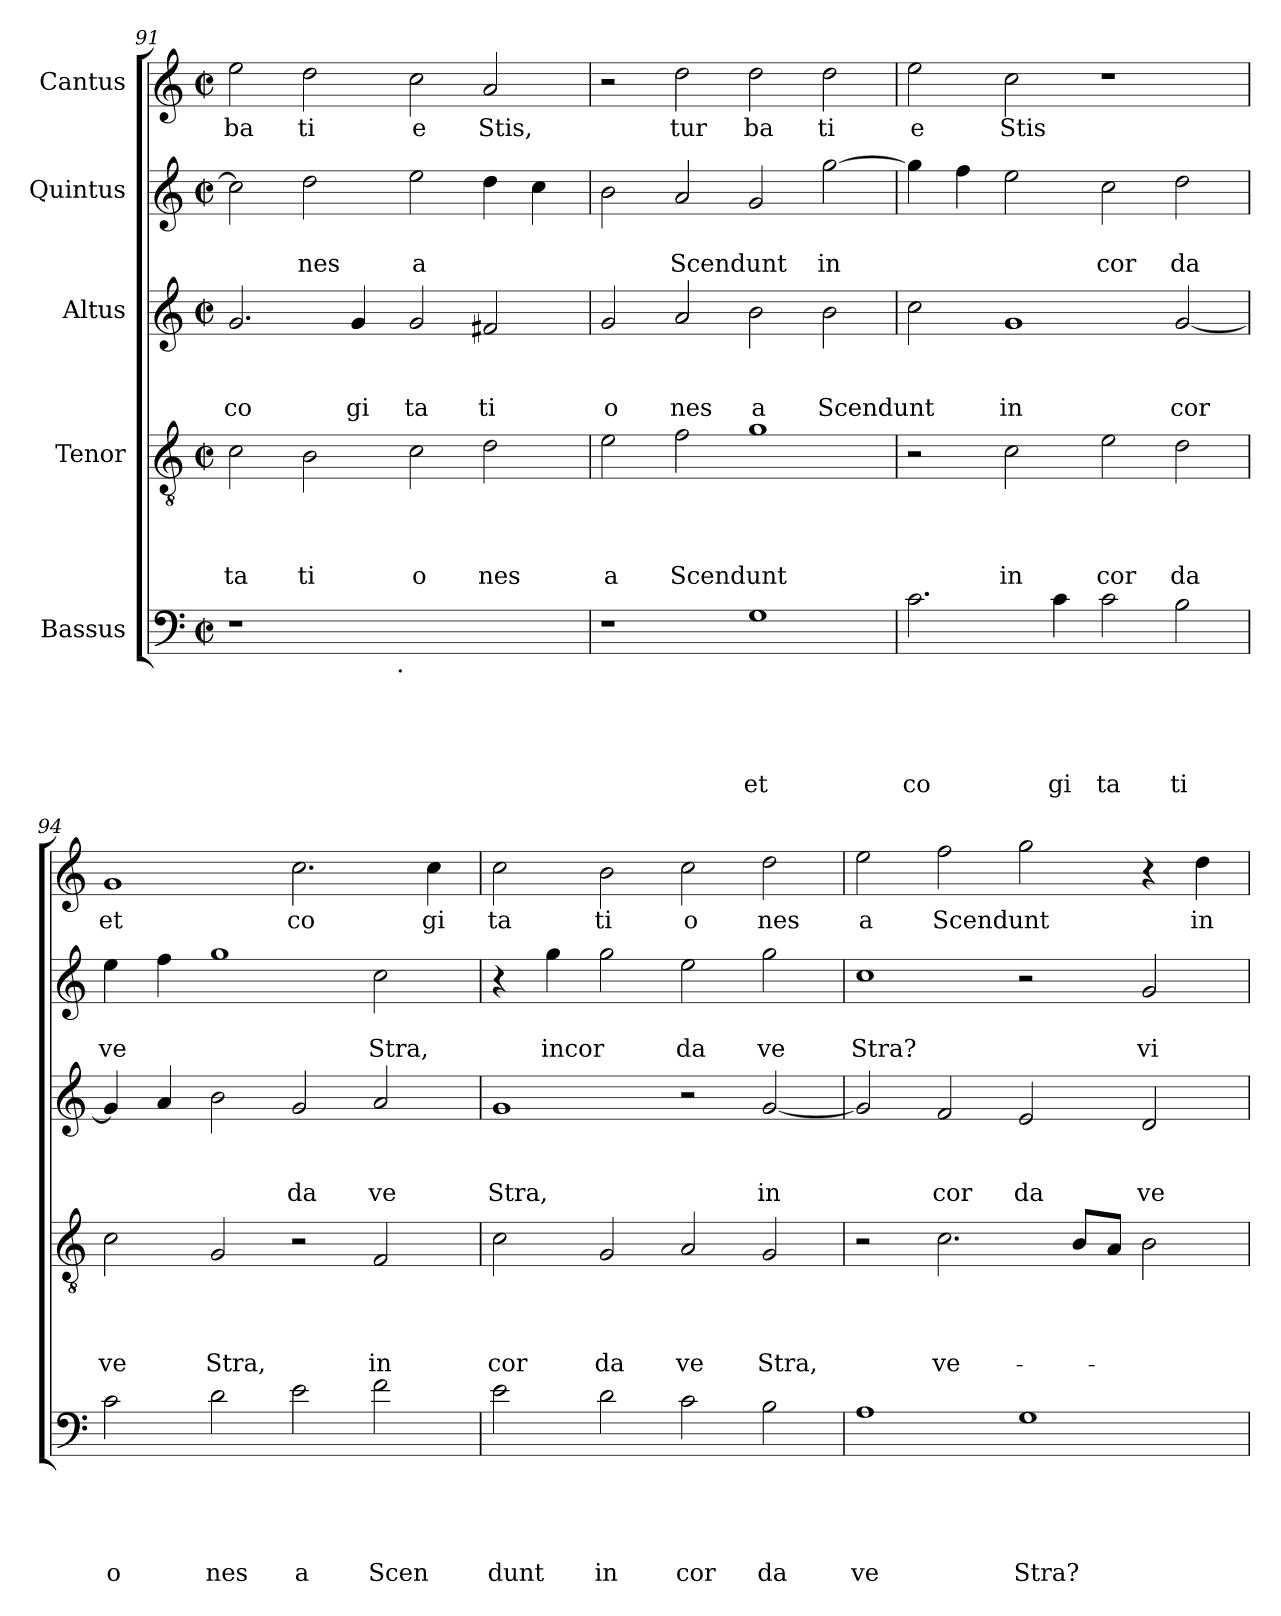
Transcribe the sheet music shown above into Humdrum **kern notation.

**kern	**text	**text	**text	**text	**text	**kern	**text	**text	**text	**text	**kern	**text	**text	**text	**kern	**text	**text	**kern	**text
*part5	*part5	*part5	*part5	*part5	*part5	*part4	*part4	*part4	*part4	*part4	*part3	*part3	*part3	*part3	*part2	*part2	*part2	*part1	*part1
*staff5	*staff5	*staff5	*staff5	*staff5	*staff5	*staff4	*staff4	*staff4	*staff4	*staff4	*staff3	*staff3	*staff3	*staff3	*staff2	*staff2	*staff2	*staff1	*staff1
*I"Bassus	*	*	*	*	*	*I"Tenor	*	*	*	*	*I"Altus	*	*	*	*I"Quintus	*	*	*I"Cantus	*
*clefF4	*	*	*	*	*	*clefGv2	*	*	*	*	*clefG2	*	*	*	*clefG2	*	*	*clefG2	*
*k[]	*	*	*	*	*	*k[]	*	*	*	*	*k[]	*	*	*	*k[]	*	*	*k[]	*
*C:	*	*	*	*	*	*C:	*	*	*	*	*C:	*	*	*	*C:	*	*	*C:	*
*M2/2	*	*	*	*	*	*M2/2	*	*	*	*	*M2/2	*	*	*	*M2/2	*	*	*M2/2	*
*met(c|)	*	*	*	*	*	*met(c|)	*	*	*	*	*met(c|)	*	*	*	*met(c|)	*	*	*met(c|)	*
=91	=91	=91	=91	=91	=91	=91	=91	=91	=91	=91	=91	=91	=91	=91	=91	=91	=91	=91	=91
!	!	!	!	!	!	!	!	!	!	!LO:LY:b	!	!	!	!LO:LY:b	!	!	!	!	!LO:LY:b
*^	*	*	*	*	*	*	*	*	*	*	*	*	*	*	*	*	*	*	*
1r	2ryy	.	.	.	.	.	2c\	.	.	.	ta	2.g/	.	.	co	2cc\]	.	.	2ee\	ba
!	!	!	!	!	!	!	!	!	!	!	!LO:LY:b	!	!	!	!	!	!	!LO:LY:b	!	!LO:LY:b
.	4...ryy	.	.	.	.	.	2B\	.	.	.	ti	.	.	.	.	2dd\	.	nes	2dd\	ti
!	!	!	!	!	!	!	!	!	!	!	!	!	!	!	!LO:LY:b	!	!	!	!	!
.	.	.	.	.	.	.	.	.	.	.	.	4g/	.	.	gi	.	.	.	.	.
!	!LO:TX:b:t=.	!	!	!	!	!	!	!	!	!	!	!	!	!	!	!	!	!	!	!
.	1ryy	.	.	.	.	.	.	.	.	.	.	.	.	.	.	.	.	.	.	.
!	!	!	!	!	!	!	!	!	!	!	!LO:LY:b	!	!	!	!LO:LY:b	!	!	!LO:LY:b	!	!LO:LY:b
1ryy	.	.	.	.	.	.	2c\	.	.	.	o	2g/	.	.	ta	2ee\	.	a	2cc\	e
!	!	!	!	!	!	!	!	!	!	!	!LO:LY:b	!	!	!	!LO:LY:b	!	!	!	!	!LO:LY:b
.	.	.	.	.	.	.	2d\	.	.	.	nes	2f#/	.	.	ti	4dd\	.	.	2a/	Stis,
.	.	.	.	.	.	.	.	.	.	.	.	.	.	.	.	4cc\	.	.	.	.
.	32ryy	.	.	.	.	.	.	.	.	.	.	.	.	.	.	.	.	.	.	.
=92	=92	=92	=92	=92	=92	=92	=92	=92	=92	=92	=92	=92	=92	=92	=92	=92	=92	=92	=92	=92
!	!	!	!	!	!	!	!	!	!	!	!LO:LY:b	!	!	!	!LO:LY:b	!	!	!	!	!
*v	*v	*	*	*	*	*	*	*	*	*	*	*	*	*	*	*	*	*	*	*
1r	.	.	.	.	.	2e\	.	.	.	a	2g/	.	.	o	2b\	.	.	2r	.
!	!	!	!	!	!	!	!	!	!	!LO:LY:b	!	!	!	!LO:LY:b	!	!	!LO:LY:b	!	!LO:LY:b
.	.	.	.	.	.	2f\	.	.	.	Scendunt	2a/	.	.	nes	2a/	.	Scendunt	2dd\	tur
!	!	!	!	!	!LO:LY:b	!	!	!	!	!	!	!	!	!LO:LY:b	!	!	!	!	!LO:LY:b
1G	.	.	.	.	et	1g	.	.	.	.	2b\	.	.	a	2g/	.	.	2dd\	ba
!	!	!	!	!	!	!	!	!	!	!	!	!	!	!LO:LY:b	!	!	!LO:LY:b	!	!LO:LY:b
.	.	.	.	.	.	.	.	.	.	.	2b\	.	.	Scendunt	[>2gg\	.	in	2dd\	ti
=93	=93	=93	=93	=93	=93	=93	=93	=93	=93	=93	=93	=93	=93	=93	=93	=93	=93	=93	=93
!	!	!	!	!	!LO:LY:b	!	!	!	!	!	!	!	!	!	!	!	!	!	!LO:LY:b
2.c\	.	.	.	.	co	2r	.	.	.	.	2cc\	.	.	.	4gg\]	.	.	2ee\	e
.	.	.	.	.	.	.	.	.	.	.	.	.	.	.	4ff\	.	.	.	.
!	!	!	!	!	!	!	!	!	!	!LO:LY:b	!	!	!	!LO:LY:b	!	!	!	!	!LO:LY:b
.	.	.	.	.	.	2c\	.	.	.	in	1g	.	.	in	2ee\	.	.	2cc\	Stis
!	!	!	!	!	!LO:LY:b	!	!	!	!	!	!	!	!	!	!	!	!	!	!
4c\	.	.	.	.	gi	.	.	.	.	.	.	.	.	.	.	.	.	.	.
!	!	!	!	!	!LO:LY:b	!	!	!	!	!LO:LY:b	!	!	!	!	!	!	!LO:LY:b	!	!
2c\	.	.	.	.	ta	2e\	.	.	.	cor	.	.	.	.	2cc\	.	cor	1r	.
!	!	!	!	!	!LO:LY:b	!	!	!	!	!LO:LY:b	!	!	!	!LO:LY:b	!	!	!LO:LY:b	!	!
2B\	.	.	.	.	ti	2d\	.	.	.	da	[<2g/	.	.	cor	2dd\	.	da	.	.
=94	=94	=94	=94	=94	=94	=94	=94	=94	=94	=94	=94	=94	=94	=94	=94	=94	=94	=94	=94
!	!	!	!	!	!LO:LY:b	!	!	!	!	!LO:LY:b	!	!	!	!	!	!	!LO:LY:b	!	!LO:LY:b
2c\	.	.	.	.	o	2c\	.	.	.	ve	4g/]	.	.	.	4ee\	.	ve	1g	et
.	.	.	.	.	.	.	.	.	.	.	4a/	.	.	.	4ff\	.	.	.	.
!	!	!	!	!	!LO:LY:b	!	!	!	!	!LO:LY:b	!	!	!	!	!	!	!	!	!
2d\	.	.	.	.	nes	2G/	.	.	.	Stra,	2b\	.	.	.	1gg	.	.	.	.
!	!	!	!	!	!LO:LY:b	!	!	!	!	!	!	!	!	!LO:LY:b	!	!	!	!	!LO:LY:b
2e\	.	.	.	.	a	2r	.	.	.	.	2g/	.	.	da	.	.	.	2.cc\	co
!	!	!	!	!	!LO:LY:b	!	!	!	!	!LO:LY:b	!	!	!	!LO:LY:b	!	!	!LO:LY:b	!	!
2f\	.	.	.	.	Scen	2F/	.	.	.	in	2a/	.	.	ve	2cc\	.	Stra,	.	.
!	!	!	!	!	!	!	!	!	!	!	!	!	!	!	!	!	!	!	!LO:LY:b
.	.	.	.	.	.	.	.	.	.	.	.	.	.	.	.	.	.	4cc\	gi
=95	=95	=95	=95	=95	=95	=95	=95	=95	=95	=95	=95	=95	=95	=95	=95	=95	=95	=95	=95
!	!	!	!	!	!LO:LY:b	!	!	!	!	!LO:LY:b	!	!	!	!LO:LY:b	!	!	!	!	!LO:LY:b
2e\	.	.	.	.	dunt	2c\	.	.	.	cor	1g	.	.	Stra,	4r	.	.	2cc\	ta
!	!	!	!	!	!	!	!	!	!	!	!	!	!	!	!	!	!LO:LY:b	!	!
.	.	.	.	.	.	.	.	.	.	.	.	.	.	.	4gg\	.	incor	.	.
!	!	!	!	!	!LO:LY:b	!	!	!	!	!LO:LY:b	!	!	!	!	!	!	!	!	!LO:LY:b
2d\	.	.	.	.	in	2G/	.	.	.	da	.	.	.	.	2gg\	.	.	2b\	ti
!	!	!	!	!	!LO:LY:b	!	!	!	!	!LO:LY:b	!	!	!	!	!	!	!LO:LY:b	!	!LO:LY:b
2c\	.	.	.	.	cor	2A/	.	.	.	ve	2r	.	.	.	2ee\	.	da	2cc\	o
!	!	!	!	!	!LO:LY:b	!	!	!	!	!LO:LY:b	!	!	!	!LO:LY:b	!	!	!LO:LY:b	!	!LO:LY:b
2B\	.	.	.	.	da	2G/	.	.	.	Stra,	[<2g/	.	.	in	2gg\	.	ve	2dd\	nes
!!LO:LB:g=z
=96	=96	=96	=96	=96	=96	=96	=96	=96	=96	=96	=96	=96	=96	=96	=96	=96	=96	=96	=96
!	!	!	!	!	!LO:LY:b	!	!	!	!	!	!	!	!	!	!	!	!LO:LY:b	!	!LO:LY:b
1A	.	.	.	.	ve	2r	.	.	.	.	2g/]	.	.	.	1cc	.	Stra?	2ee\	a
!	!	!	!	!	!	!	!	!	!	!LO:LY:b	!	!	!	!LO:LY:b	!	!	!	!	!LO:LY:b
.	.	.	.	.	.	2.c\	.	.	.	ve-	2f/	.	.	cor	.	.	.	2ff\	Scendunt
!	!	!	!	!	!LO:LY:b	!	!	!	!	!	!	!	!	!LO:LY:b	!	!	!	!	!
1G	.	.	.	.	Stra?	.	.	.	.	.	2e/	.	.	da	2r	.	.	2gg\	.
.	.	.	.	.	.	8B/L	.	.	.	.	.	.	.	.	.	.	.	.	.
.	.	.	.	.	.	8A/J	.	.	.	.	.	.	.	.	.	.	.	.	.
!	!	!	!	!	!	!	!	!	!	!	!	!	!	!LO:LY:b	!	!	!LO:LY:b	!	!
.	.	.	.	.	.	2B\	.	.	.	.	2d/	.	.	ve	2g/	.	vi-	4r	.
!	!	!	!	!	!	!	!	!	!	!	!	!	!	!	!	!	!	!	!LO:LY:b
.	.	.	.	.	.	.	.	.	.	.	.	.	.	.	.	.	.	4dd\	in
=	=	=	=	=	=	=	=	=	=	=	=	=	=	=	=	=	=	=	=
*-	*-	*-	*-	*-	*-	*-	*-	*-	*-	*-	*-	*-	*-	*-	*-	*-	*-	*-	*-
